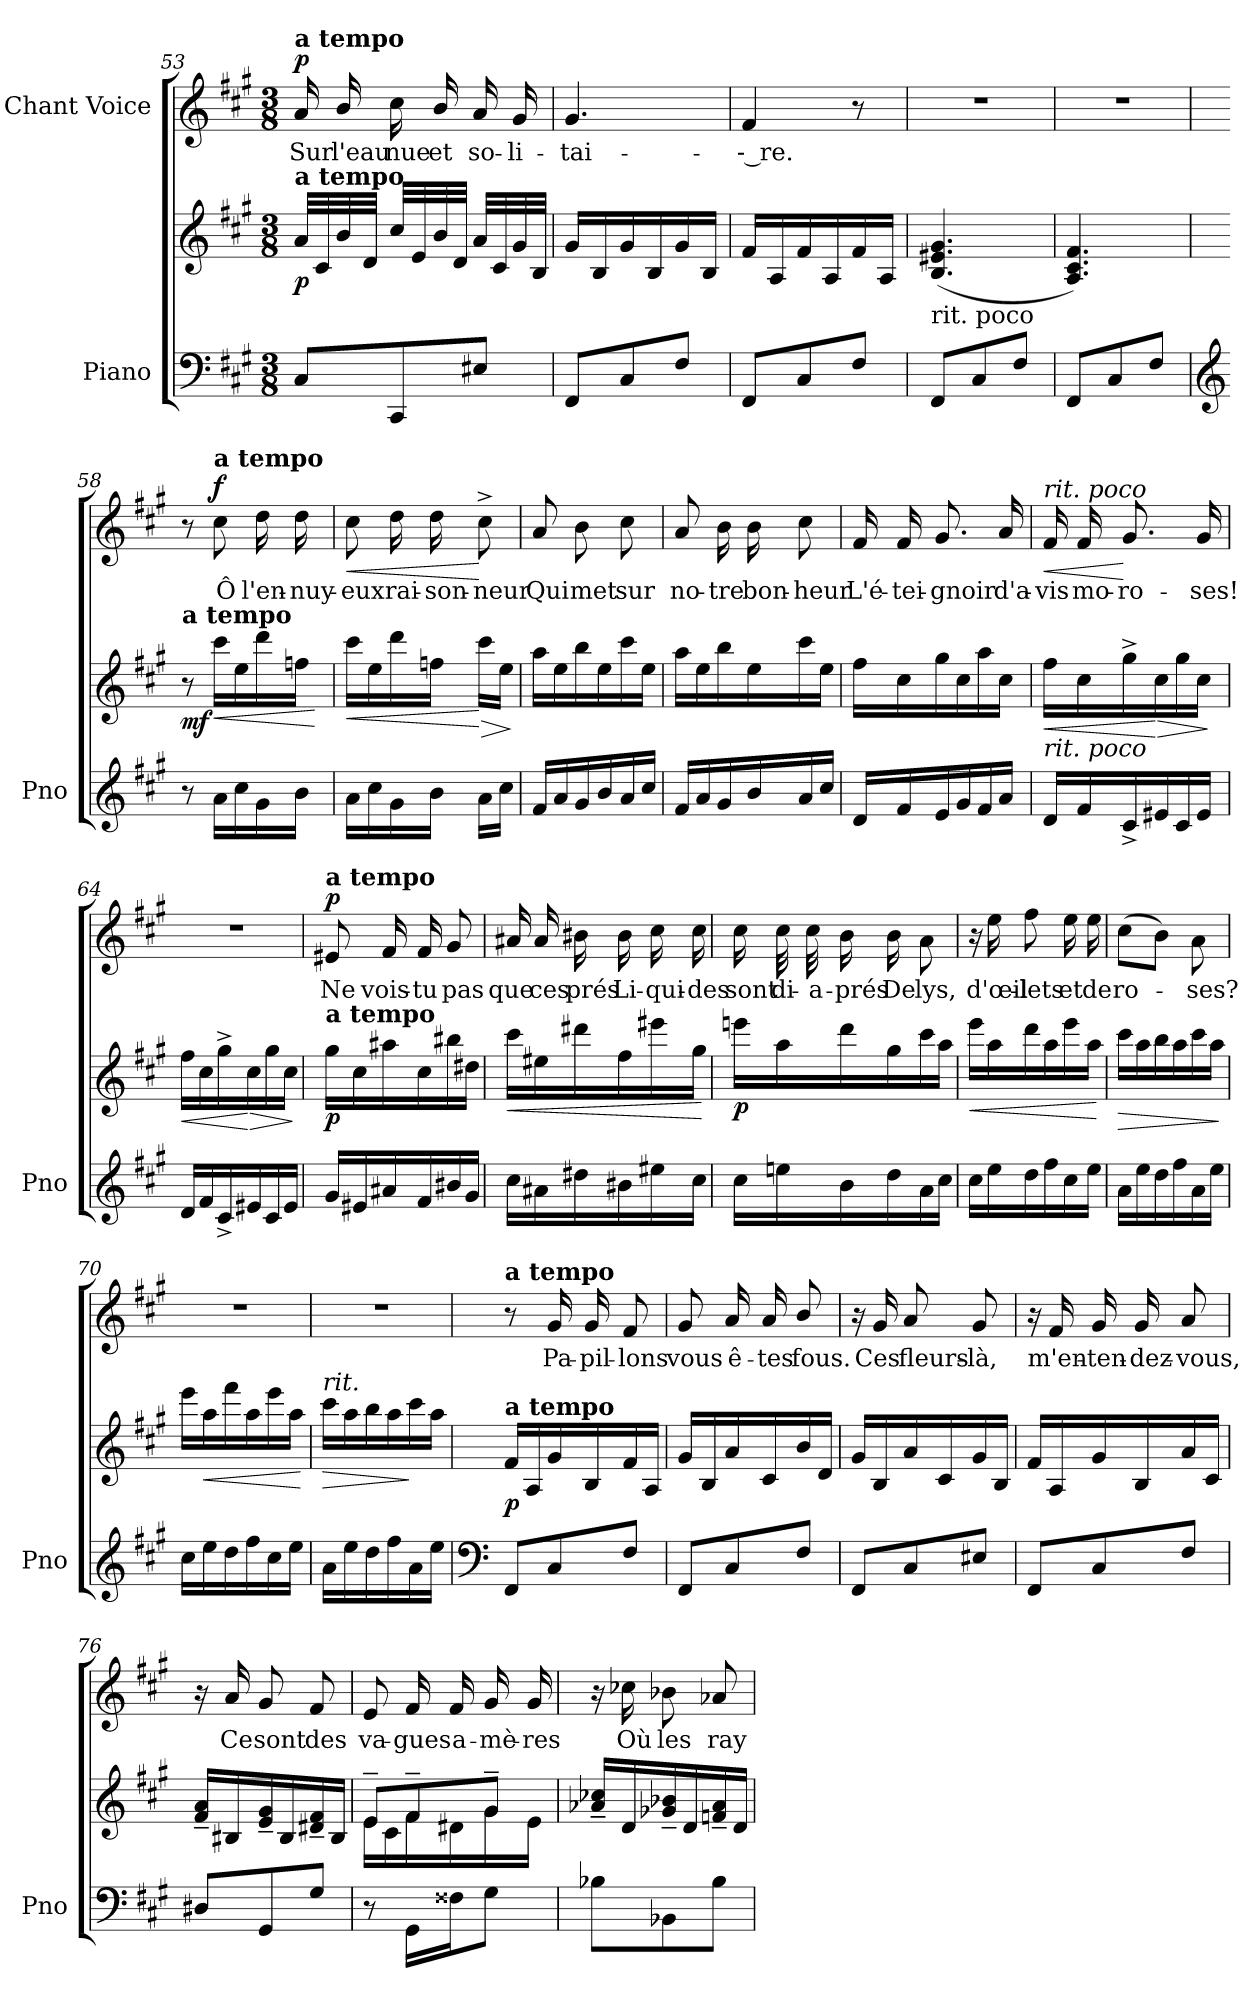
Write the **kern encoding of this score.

**kern	**kern	**dynam	**kern	**text	**dynam
*part2	*part2	*part2	*part1	*part1	*part1
*staff3	*staff2	*staff2/3	*staff1	*staff1	*staff1
*I"Piano	*	*	*I"Chant Voice	*	*
*I'Pno	*	*	*	*	*
*clefF4	*clefG2	*	*clefG2	*	*
*k[f#c#g#]	*k[f#c#g#]	*	*k[f#c#g#]	*	*
*M3/8	*M3/8	*	*M3/8	*	*
=53	=53	=53	=53	=53	=53
!	!	!	!LO:TX:a:B:t=a tempo	!	!
!	!LO:TX:a:B:t=a tempo	!	!	!	!
!	!	!LO:DY:b	!	!	!LO:DY:a
8C#/L	32a/LLL	p	16a/	Sur	p
.	32c#/	.	.	.	.
.	32b/	.	16b/	l'eau	.
.	32d/JJJ	.	.	.	.
8CC#/	32cc#/LLL	.	16cc#\	nue	.
.	32e/	.	.	.	.
.	32b/	.	16b/	et	.
.	32d/JJJ	.	.	.	.
8E#X/J	32a/LLL	.	16a/	so-	.
.	32c#/	.	.	.	.
.	32g#/	.	16g#/	-li-	.
.	32B/JJJ	.	.	.	.
=54	=54	=54	=54	=54	=54
8FF#/L	16g#/LL	.	4.g#/	-tai-	.
.	16B/	.	.	.	.
8C#/	16g#/	.	.	.	.
.	16B/	.	.	.	.
8F#/J	16g#/	.	.	.	.
.	16B/JJ	.	.	.	.
=55	=55	=55	=55	=55	=55
8FF#/L	16f#/LL	.	4f#/	-- re.	.
.	16A/	.	.	.	.
8C#/	16f#/	.	.	.	.
.	16A/	.	.	.	.
8F#/J	16f#/	.	8r	.	.
.	16A/JJ	.	.	.	.
=56	=56	=56	=56	=56	=56
!	!LO:TX:b:t=rit. poco	!	!	!	!
8FF#/L	(>4.B/ 4.e#X/ 4.g#/	.	4.r	.	.
8C#/	.	.	.	.	.
8F#/J	.	.	.	.	.
=57	=57	=57	=57	=57	=57
8FF#/L	4.A/ 4.c#/ 4.f#/)	.	4.r	.	.
8C#/	.	.	.	.	.
8F#/J	.	.	.	.	.
=58	=58	=58	=58	=58	=58
*clefG2	*	*	*	*	*
!	!LO:TX:a:B:t=a tempo	!	!	!	!
!	!	!LO:DY:b	!	!	!
8r	8r	mf	8r	.	.
!	!	!	!LO:TX:a:B:t=a tempo	!	!
!	!	!LO:HP:b	!	!	!LO:DY:b
16a\LL	16ccc#\LL	<	8cc#\	Ô	f
16cc#\	16ee\	.	.	.	.
16g#\	16ddd\	.	16dd\	l'en-	.
16b\JJ	16ffn\JJ	.	16dd\	-nuy-	.
.	.	[	.	.	.
=59	=59	=59	=59	=59	=59
!	!	!LO:HP:b	!	!	!LO:HP:b
16a\LL	16ccc#\LL	<	8cc#\	-eux	<
16cc#\	16ee\	.	.	.	.
16g#\	16ddd\	.	16dd\	rai-	.
16b\JJ	16ffn\JJ	.	16dd\	-son-	.
!	!	!LO:HP:n=1:b	!	!	!
16a\LL	16ccc#\LL	[ >	8cc#^\	-neur	[
16cc#\JJ	16ee\JJ	.	.	.	.
.	.	]	.	.	.
=60	=60	=60	=60	=60	=60
16f#/LL	16aa\LL	.	8a/	Qui	.
16a/	16ee\	.	.	.	.
16g#/	16bb\	.	8b\	met	.
16b/	16ee\	.	.	.	.
16a/	16ccc#\	.	8cc#\	sur	.
16cc#/JJ	16ee\JJ	.	.	.	.
=61	=61	=61	=61	=61	=61
16f#/LL	16aa\LL	.	8a/	no-	.
16a/	16ee\	.	.	.	.
16g#/	16bb\	.	16b\	-tre	.
16b/	16ee\	.	16b\	bon-	.
16a/	16ccc#\	.	8cc#\	-heur	.
16cc#/JJ	16ee\JJ	.	.	.	.
=62	=62	=62	=62	=62	=62
16d/LL	16ff#\LL	.	16f#/	L'é-	.
16f#/	16cc#\	.	16f#/	-tei-	.
16e/	16gg#\	.	8.g#/	-gnoir	.
16g#/	16cc#\	.	.	.	.
16f#/	16aa\	.	.	.	.
16a/JJ	16cc#\JJ	.	16a/	d'a-	.
=63	=63	=63	=63	=63	=63
!	!	!	!LO:TX:a:i:t=rit. poco	!	!
!	!LO:TX:b:i:t=rit. poco	!	!	!	!
!	!	!LO:HP:b	!	!	!LO:HP:b
16d/LL	16ff#\LL	<	16f#/	-vis	<
16f#/	16cc#\	.	16f#/	mo-	.
16c#^/	16gg#^\	.	8.g#/	-ro-	[
!	!	!LO:HP:n=1:b	!	!	!
16e#X/	16cc#\	[ >	.	.	.
16c#/	16gg#\	.	.	.	.
16e#/JJ	16cc#\JJ	.	16g#/	-ses!	.
.	.	]	.	.	.
=64	=64	=64	=64	=64	=64
!	!	!LO:HP:b	!	!	!
16d/LL	16ff#\LL	<	4.r	.	.
16f#/	16cc#\	.	.	.	.
16c#^/	16gg#^\	.	.	.	.
!	!	!LO:HP:n=1:b	!	!	!
16e#X/	16cc#\	[ >	.	.	.
16c#/	16gg#\	.	.	.	.
16e#/JJ	16cc#\JJ	.	.	.	.
.	.	]	.	.	.
=65	=65	=65	=65	=65	=65
!	!	!	!LO:TX:a:B:t=a tempo	!	!
!	!LO:TX:a:B:t=a tempo	!	!	!	!
!	!	!LO:DY:b	!	!	!LO:DY:a
16g#/LL	16gg#\LL	p	8e#X/	Ne	p
16e#X/	16cc#\	.	.	.	.
16a#X/	16aa#X\	.	16f#/	vois-	.
16f#/	16cc#\	.	16f#/	-tu	.
16b#X/	16bb#X\	.	8g#/	pas	.
16g#/JJ	16dd#X\JJ	.	.	.	.
=66	=66	=66	=66	=66	=66
!	!	!LO:HP:b	!	!	!
16cc#\LL	16ccc#\LL	<	16a#X/	que	.
16a#X\	16ee#X\	.	16a#/	ces	.
16dd#X\	16ddd#X\	.	16b#X\	prés	.
16b#X\	16ff#\	.	16b#\	Li-	.
16ee#X\	16eee#X\	.	16cc#\	-qui-	.
16cc#\JJ	16gg#\JJ	.	16cc#\	-des	.
.	.	[	.	.	.
=67	=67	=67	=67	=67	=67
!	!	!LO:DY:b	!	!	!
16cc#\LL	16eeen\LL	p	16cc#\	sont	.
16een\	16aa\	.	32cc#\	di-	.
.	.	.	32cc#\	-a-	.
16b\	16ddd\	.	16b\	-prés	.
16dd\	16gg#\	.	16b\	De	.
16a\	16ccc#\	.	8a\	lys,	.
16cc#\JJ	16aa\JJ	.	.	.	.
=68	=68	=68	=68	=68	=68
!	!	!LO:HP:b	!	!	!
16cc#\LL	16eee\LL	<	16r	.	.
16ee\	16aa\	.	16ee\	d'œil-	.
16dd\	16ddd\	.	8ff#\	-lets	.
16ff#\	16aa\	.	.	.	.
16cc#\	16eee\	.	16ee\	et	.
16ee\JJ	16aa\JJ	.	16ee\	de	.
.	.	[	.	.	.
=69	=69	=69	=69	=69	=69
!	!	!LO:HP:b	!	!	!
16a\LL	16ccc#\LL	>	(8cc#\L	ro-	.
16ee\	16aa\	.	.	.	.
16dd\	16bb\	.	8b\J)	.	.
16ff#\	16aa\	.	.	.	.
16a\	16ccc#\	.	8a\	-ses?	.
16ee\JJ	16aa\JJ	.	.	.	.
.	.	]	.	.	.
=70	=70	=70	=70	=70	=70
16cc#\LL	16eee\LL	.	4.r	.	.
!	!	!LO:HP:b	!	!	!
16ee\	16aa\	<	.	.	.
16dd\	16fff#\	.	.	.	.
16ff#\	16aa\	.	.	.	.
16cc#\	16eee\	.	.	.	.
16ee\JJ	16aa\JJ	.	.	.	.
.	.	[	.	.	.
=71	=71	=71	=71	=71	=71
!	!LO:TX:a:i:t=rit.	!	!	!	!
!	!	!LO:HP:b	!	!	!
16a\LL	16ccc#\LL	>	4.r	.	.
16ee\	16aa\	.	.	.	.
16dd\	16bb\	.	.	.	.
16ff#\	16aa\	.	.	.	.
16a\	16ccc#\	]	.	.	.
16ee\JJ	16aa\JJ	.	.	.	.
=72	=72	=72	=72	=72	=72
*clefF4	*	*	*	*	*
!	!	!	!LO:TX:a:B:t=a tempo	!	!
!	!LO:TX:a:B:t=a tempo	!	!	!	!
!	!	!LO:DY:b	!	!	!
8FF#/L	16f#/LL	p	8r	.	.
.	16A/	.	.	.	.
8C#/	16g#/	.	16g#/	Pa-	.
.	16B/	.	16g#/	-pil-	.
8F#/J	16f#/	.	8f#/	-lons	.
.	16A/JJ	.	.	.	.
=73	=73	=73	=73	=73	=73
8FF#/L	16g#/LL	.	8g#/	vous	.
.	16B/	.	.	.	.
8C#/	16a/	.	16a/	ê-	.
.	16c#/	.	16a/	-tes	.
8F#/J	16b/	.	8b/	fous.	.
.	16d/JJ	.	.	.	.
=74	=74	=74	=74	=74	=74
8FF#/L	16g#/LL	.	16r	.	.
.	16B/	.	16g#/	Ces	.
8C#/	16a/	.	8a/	fleurs-	.
.	16c#/	.	.	.	.
8E#X/J	16g#/	.	8g#/	-là,	.
.	16B/JJ	.	.	.	.
=75	=75	=75	=75	=75	=75
8FF#/L	16f#/LL	.	16r	.	.
.	16A/	.	16f#/	m'en-	.
8C#/	16g#/	.	16g#/	-ten-	.
.	16B/	.	16g#/	-dez-	.
8F#/J	16a/	.	8a/	-vous,	.
.	16c#/JJ	.	.	.	.
=76	=76	=76	=76	=76	=76
8D#X/L	16f#/~> 16a/~>LL	.	16r	.	.
.	16B#X/	.	16a/	Ce	.
8GG#/	16e/~> 16g#/~>	.	8g#/	sont	.
.	16B#/	.	.	.	.
8G#/J	16d#X/~> 16f#/~>	.	8f#/	des	.
.	16B#/JJ	.	.	.	.
=77	=77	=77	=77	=77	=77
*	*^	*	*	*	*
8r	8e~>/L	16e\LL	.	8e/	va-	.
.	.	16c#\	.	.	.	.
16GG#\LL	8f#~/	16f#\	.	16f#/	-gues	.
16F##X\J	.	16d#X\	.	16f#/	a-	.
8G#\J	8g#~/J	16g#\	.	16g#/	-mè-	.
.	.	16e\JJ	.	16g#/	-res	.
*	*v	*v	*	*	*	*
=78	=78	=78	=78	=78	=78
8B-X\L	16a-X/~> 16cc-X/~>LL	.	16r	.	.
.	16d/	.	16cc-X\	Où	.
8BB-X\	16g-X/~> 16b-X/~>	.	8b-X\	les	.
.	16d/	.	.	.	.
8B-\J	16fn/~> 16a-/~>	.	8a-X/	ray-	.
.	16d/JJ	.	.	.	.
=	=	=	=	=	=
*-	*-	*-	*-	*-	*-
